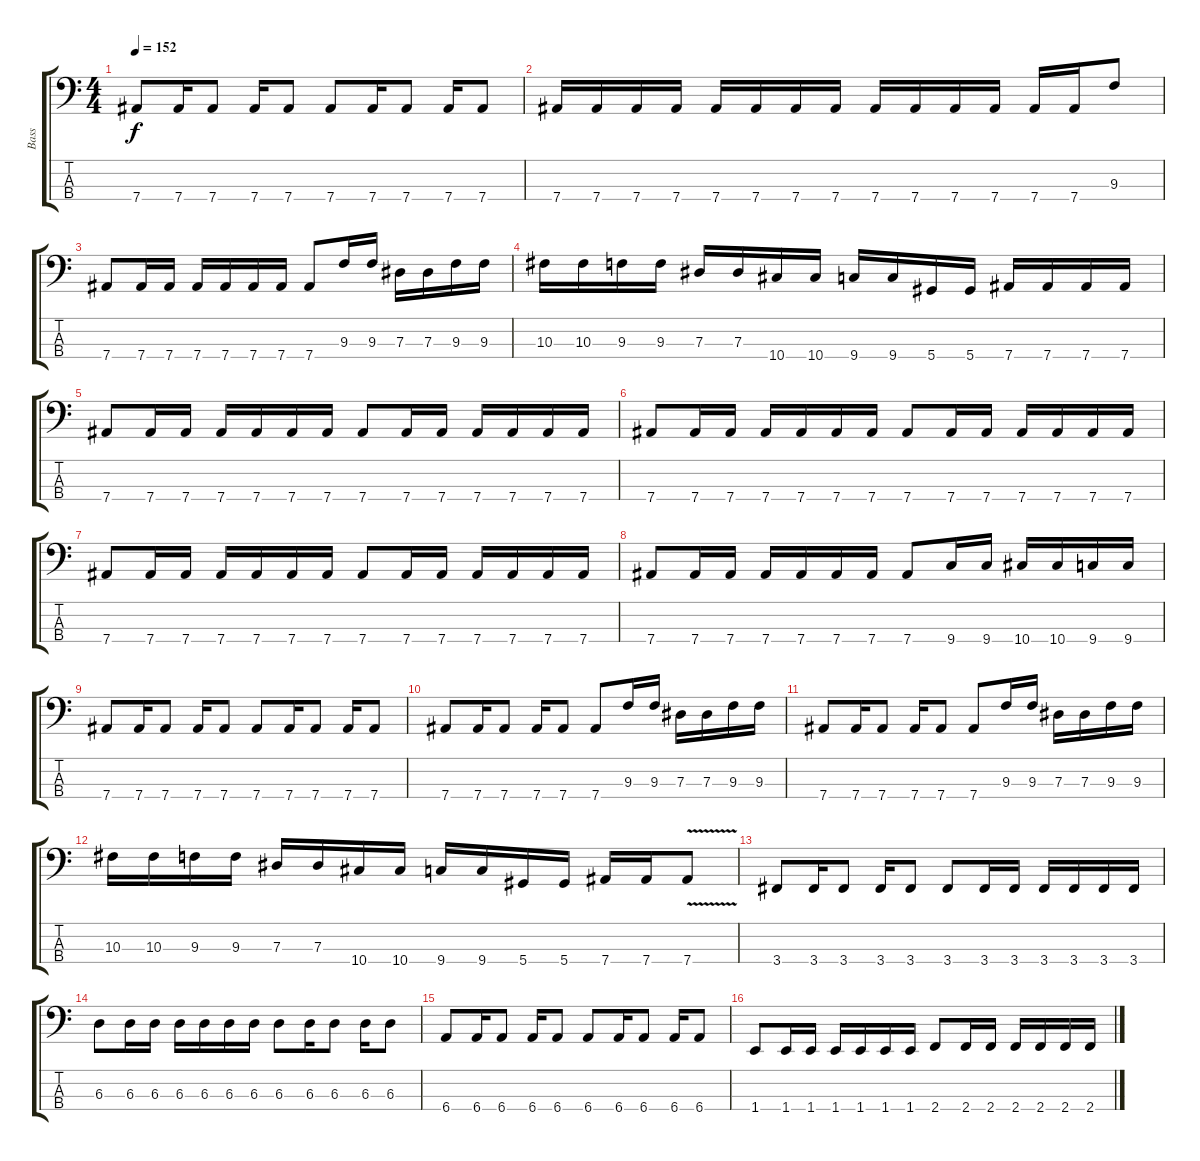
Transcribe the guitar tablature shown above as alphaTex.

\track ("Bass" "Bass") {instrument electricbasspick}
\staff {score tabs}
\tuning (Gb2 Db2 Ab1 Eb1) {hide}
\ts (4 4)
\tempo 152
\clef f4
\ks c
7.4.8{dy f} 7.4.16 7.4.8 7.4.16 7.4.8 7.4.8 7.4.16 7.4.8 7.4.16 7.4.8 |
7.4.16 7.4.16 7.4.16 7.4.16 7.4.16 7.4.16 7.4.16 7.4.16 7.4.16 7.4.16 7.4.16 7.4.16 7.4.16 7.4.16 9.3.8 |
7.4.8 7.4.16 7.4.16 7.4.16 7.4.16 7.4.16 7.4.16 7.4.8 9.3.16 9.3.16 7.3.16 7.3.16 9.3.16 9.3.16 |
10.3.16 10.3.16 9.3.16 9.3.16 7.3.16 7.3.16 10.4.16 10.4.16 9.4.16 9.4.16 5.4.16 5.4.16 7.4.16 7.4.16 7.4.16 7.4.16 |
7.4.8 7.4.16 7.4.16 7.4.16 7.4.16 7.4.16 7.4.16 7.4.8 7.4.16 7.4.16 7.4.16 7.4.16 7.4.16 7.4.16 |
7.4.8 7.4.16 7.4.16 7.4.16 7.4.16 7.4.16 7.4.16 7.4.8 7.4.16 7.4.16 7.4.16 7.4.16 7.4.16 7.4.16 |
7.4.8 7.4.16 7.4.16 7.4.16 7.4.16 7.4.16 7.4.16 7.4.8 7.4.16 7.4.16 7.4.16 7.4.16 7.4.16 7.4.16 |
7.4.8 7.4.16 7.4.16 7.4.16 7.4.16 7.4.16 7.4.16 7.4.8 9.4.16 9.4.16 10.4.16 10.4.16 9.4.16 9.4.16 |
7.4.8 7.4.16 7.4.8 7.4.16 7.4.8 7.4.8 7.4.16 7.4.8 7.4.16 7.4.8 |
7.4.8 7.4.16 7.4.8 7.4.16 7.4.8 7.4.8 9.3.16 9.3.16 7.3.16 7.3.16 9.3.16 9.3.16 |
7.4.8 7.4.16 7.4.8 7.4.16 7.4.8 7.4.8 9.3.16 9.3.16 7.3.16 7.3.16 9.3.16 9.3.16 |
10.3.16 10.3.16 9.3.16 9.3.16 7.3.16 7.3.16 10.4.16 10.4.16 9.4.16 9.4.16 5.4.16 5.4.16 7.4.16 7.4.16 7.4{v}.8 |
3.4.8 3.4.16 3.4.8 3.4.16 3.4.8 3.4.8 3.4.16 3.4.16 3.4.16 3.4.16 3.4.16 3.4.16 |
6.3.8 6.3.16 6.3.16 6.3.16 6.3.16 6.3.16 6.3.16 6.3.8 6.3.16 6.3.8 6.3.16 6.3.8 |
6.4.8 6.4.16 6.4.8 6.4.16 6.4.8 6.4.8 6.4.16 6.4.8 6.4.16 6.4.8 |
1.4.8 1.4.16 1.4.16 1.4.16 1.4.16 1.4.16 1.4.16 2.4.8 2.4.16 2.4.16 2.4.16 2.4.16 2.4.16 2.4.16
